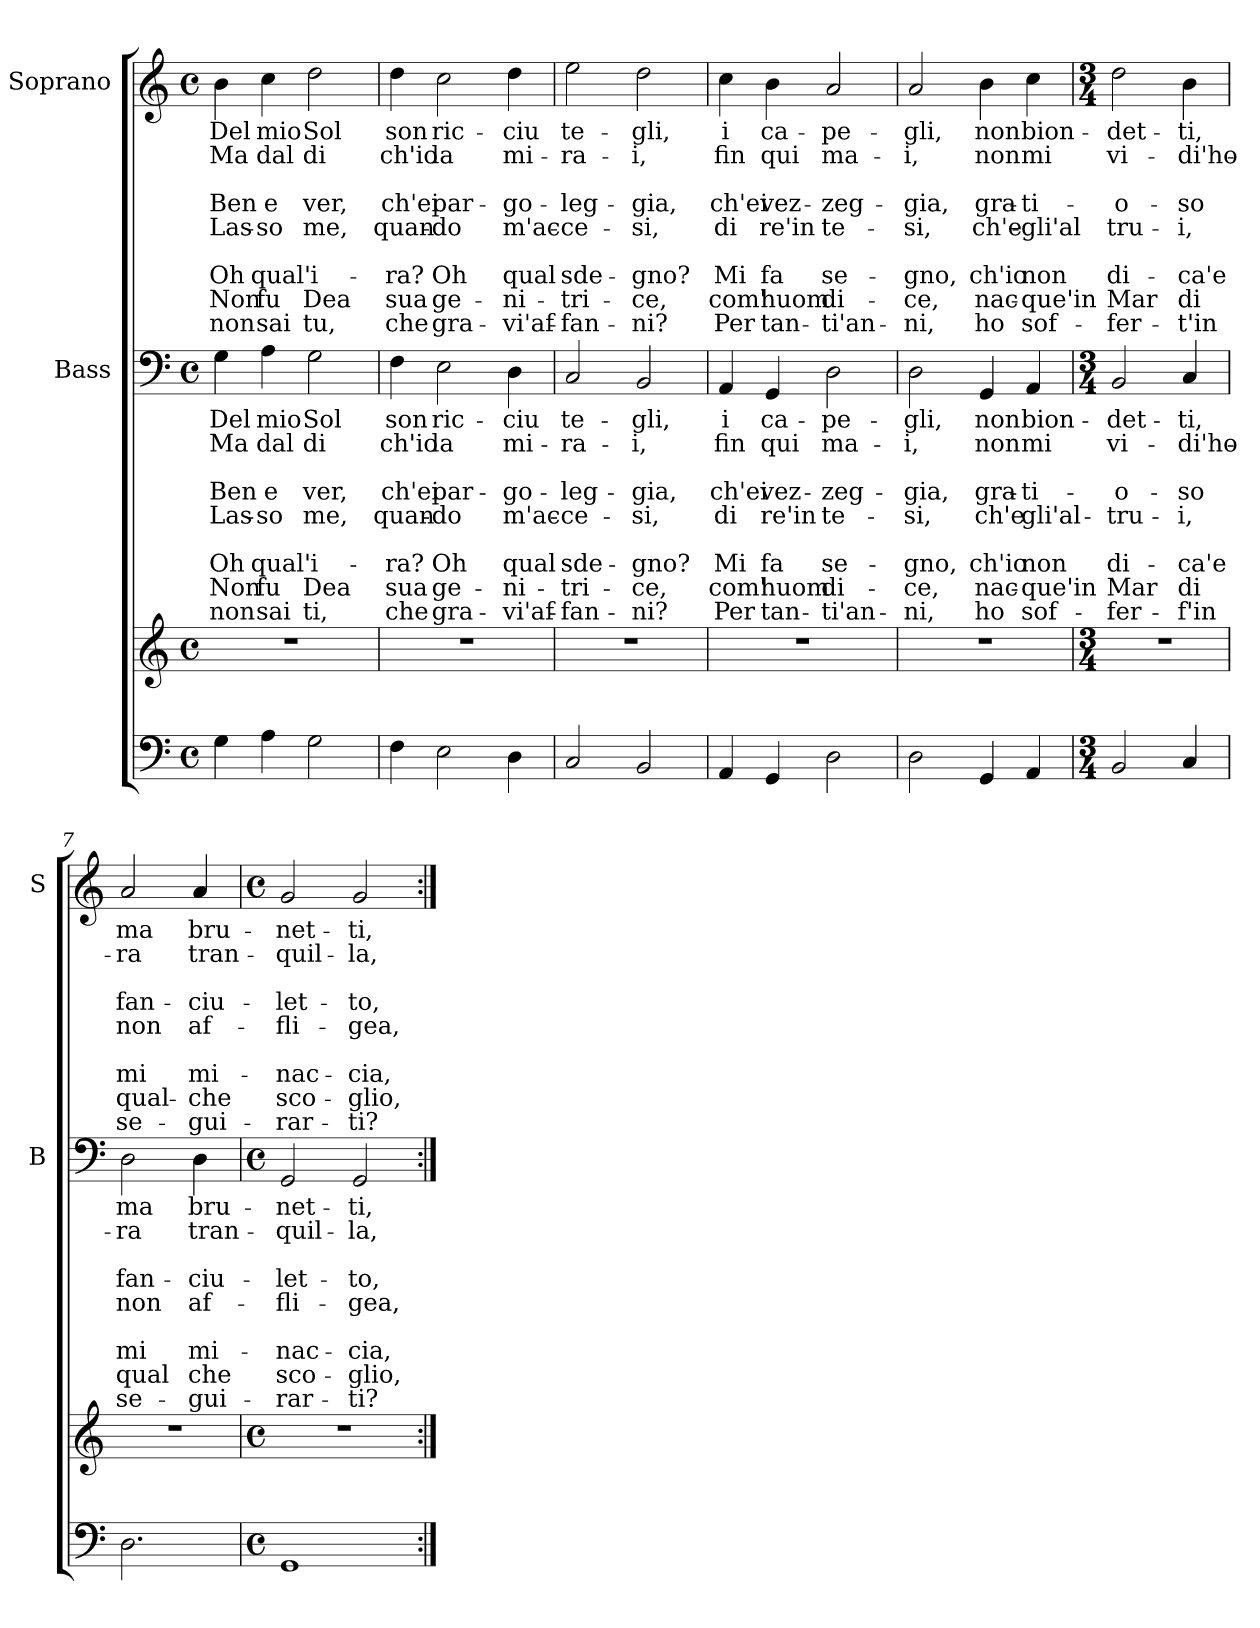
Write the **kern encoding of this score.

**kern	**kern	**kern	**text	**text	**text	**text	**text	**text	**text	**text	**text	**kern	**text	**text	**text	**text	**text	**text	**text	**text	**text
*part3	*part3	*part2	*part2	*part2	*part2	*part2	*part2	*part2	*part2	*part2	*part2	*part1	*part1	*part1	*part1	*part1	*part1	*part1	*part1	*part1	*part1
*staff4	*staff3	*staff2	*staff2	*staff2	*staff2	*staff2	*staff2	*staff2	*staff2	*staff2	*staff2	*staff1	*staff1	*staff1	*staff1	*staff1	*staff1	*staff1	*staff1	*staff1	*staff1
*	*	*I"Bass	*	*	*	*	*	*	*	*	*	*I"Soprano	*	*	*	*	*	*	*	*	*
*	*	*I'B	*	*	*	*	*	*	*	*	*	*I'S	*	*	*	*	*	*	*	*	*
*clefF4	*clefG2	*clefF4	*	*	*	*	*	*	*	*	*	*clefG2	*	*	*	*	*	*	*	*	*
*k[]	*k[]	*k[]	*	*	*	*	*	*	*	*	*	*k[]	*	*	*	*	*	*	*	*	*
*C:	*C:	*C:	*	*	*	*	*	*	*	*	*	*C:	*	*	*	*	*	*	*	*	*
*M4/4	*M4/4	*M4/4	*	*	*	*	*	*	*	*	*	*M4/4	*	*	*	*	*	*	*	*	*
*met(c)	*met(c)	*met(c)	*	*	*	*	*	*	*	*	*	*met(c)	*	*	*	*	*	*	*	*	*
=1	=1	=1	=1	=1	=1	=1	=1	=1	=1	=1	=1	=1	=1	=1	=1	=1	=1	=1	=1	=1	=1
!	!	!	!LO:LY:b	!LO:LY:b	!	!LO:LY:b	!LO:LY:b	!	!LO:LY:b	!LO:LY:b	!LO:LY:b	!	!LO:LY:b	!LO:LY:b	!	!LO:LY:b	!LO:LY:b	!	!LO:LY:b	!LO:LY:b	!LO:LY:b
4G\	1r	4G\	Del	Ma	.	Ben	Las-	.	Oh	Non	non	4b\	Del	Ma	.	Ben	Las-	.	Oh	Non	non
!	!	!	!LO:LY:b	!LO:LY:b	!	!LO:LY:b	!LO:LY:b	!	!LO:LY:b	!LO:LY:b	!LO:LY:b	!	!LO:LY:b	!LO:LY:b	!	!LO:LY:b	!LO:LY:b	!	!LO:LY:b	!LO:LY:b	!LO:LY:b
4A\	.	4A\	mio	dal	.	e	-so	.	qual'	fu	sai	4cc\	mio	dal	.	e	-so	.	qual'	fu	sai
!	!	!	!LO:LY:b	!LO:LY:b	!	!LO:LY:b	!LO:LY:b	!	!LO:LY:b	!LO:LY:b	!LO:LY:b	!	!LO:LY:b	!LO:LY:b	!	!LO:LY:b	!LO:LY:b	!	!LO:LY:b	!LO:LY:b	!LO:LY:b
2G\	.	2G\	Sol	di	.	ver,	me,	.	i-	Dea	ti,	2dd\	Sol	di	.	ver,	me,	.	i-	Dea	tu,
=2	=2	=2	=2	=2	=2	=2	=2	=2	=2	=2	=2	=2	=2	=2	=2	=2	=2	=2	=2	=2	=2
!	!	!	!LO:LY:b	!LO:LY:b	!	!LO:LY:b	!LO:LY:b	!	!LO:LY:b	!LO:LY:b	!LO:LY:b	!	!LO:LY:b	!LO:LY:b	!	!LO:LY:b	!LO:LY:b	!	!LO:LY:b	!LO:LY:b	!LO:LY:b
4F\	1r	4F\	son	ch'io	.	ch'ei	quan-	.	-ra?	sua	che	4dd\	son	ch'io	.	ch'ei	quan-	.	-ra?	sua	che
!	!	!	!LO:LY:b	!LO:LY:b	!	!LO:LY:b	!LO:LY:b	!	!LO:LY:b	!LO:LY:b	!LO:LY:b	!	!LO:LY:b	!LO:LY:b	!	!LO:LY:b	!LO:LY:b	!	!LO:LY:b	!LO:LY:b	!LO:LY:b
2E\	.	2E\	ric-	la	.	par-	-do	.	Oh	ge-	gra-	2cc\	ric-	la	.	par-	-do	.	Oh	ge-	gra-
!	!	!	!LO:LY:b	!LO:LY:b	!	!LO:LY:b	!LO:LY:b	!	!LO:LY:b	!LO:LY:b	!LO:LY:b	!	!LO:LY:b	!LO:LY:b	!	!LO:LY:b	!LO:LY:b	!	!LO:LY:b	!LO:LY:b	!LO:LY:b
4D\	.	4D\	-ciu	mi-	.	-go-	m'ac-	.	qual	-ni-	-vi'af-	4dd\	-ciu	mi-	.	-go-	m'ac-	.	qual	-ni-	-vi'af-
=3	=3	=3	=3	=3	=3	=3	=3	=3	=3	=3	=3	=3	=3	=3	=3	=3	=3	=3	=3	=3	=3
!	!	!	!LO:LY:b	!LO:LY:b	!	!LO:LY:b	!LO:LY:b	!	!LO:LY:b	!LO:LY:b	!LO:LY:b	!	!LO:LY:b	!LO:LY:b	!	!LO:LY:b	!LO:LY:b	!	!LO:LY:b	!LO:LY:b	!LO:LY:b
2C/	1r	2C/	te-	-ra-	.	-leg-	-ce-	.	sde-	-tri-	-fan-	2ee\	te-	-ra-	.	-leg-	-ce-	.	sde-	-tri-	-fan-
!	!	!	!LO:LY:b	!LO:LY:b	!	!LO:LY:b	!LO:LY:b	!	!LO:LY:b	!LO:LY:b	!LO:LY:b	!	!LO:LY:b	!LO:LY:b	!	!LO:LY:b	!LO:LY:b	!	!LO:LY:b	!LO:LY:b	!LO:LY:b
2BB/	.	2BB/	-gli,	-i,	.	-gia,	-si,	.	-gno?	-ce,	-ni?	2dd\	-gli,	-i,	.	-gia,	-si,	.	-gno?	-ce,	-ni?
=4	=4	=4	=4	=4	=4	=4	=4	=4	=4	=4	=4	=4	=4	=4	=4	=4	=4	=4	=4	=4	=4
!	!	!	!LO:LY:b	!LO:LY:b	!	!LO:LY:b	!LO:LY:b	!	!LO:LY:b	!LO:LY:b	!LO:LY:b	!	!LO:LY:b	!LO:LY:b	!	!LO:LY:b	!LO:LY:b	!	!LO:LY:b	!LO:LY:b	!LO:LY:b
4AA/	1r	4AA/	i	fin	.	ch'ei	di	.	Mi	com'	Per	4cc\	i	fin	.	ch'ei	di	.	Mi	com'	Per
!	!	!	!LO:LY:b	!LO:LY:b	!	!LO:LY:b	!LO:LY:b	!	!LO:LY:b	!LO:LY:b	!LO:LY:b	!	!LO:LY:b	!LO:LY:b	!	!LO:LY:b	!LO:LY:b	!	!LO:LY:b	!LO:LY:b	!LO:LY:b
4GG/	.	4GG/	ca-	qui	.	vez-	re'in	.	fa	huom	tan-	4b\	ca-	qui	.	vez-	re'in	.	fa	huom	tan-
!	!	!	!LO:LY:b	!LO:LY:b	!	!LO:LY:b	!LO:LY:b	!	!LO:LY:b	!LO:LY:b	!LO:LY:b	!	!LO:LY:b	!LO:LY:b	!	!LO:LY:b	!LO:LY:b	!	!LO:LY:b	!LO:LY:b	!LO:LY:b
2D\	.	2D\	-pe-	ma-	.	-zeg-	te-	.	se-	di-	-ti'an-	2a/	-pe-	ma-	.	-zeg-	te-	.	se-	di-	-ti'an-
!!LO:LB:g=z
=5	=5	=5	=5	=5	=5	=5	=5	=5	=5	=5	=5	=5	=5	=5	=5	=5	=5	=5	=5	=5	=5
!	!	!	!LO:LY:b	!LO:LY:b	!	!LO:LY:b	!LO:LY:b	!	!LO:LY:b	!LO:LY:b	!LO:LY:b	!	!LO:LY:b	!LO:LY:b	!	!LO:LY:b	!LO:LY:b	!	!LO:LY:b	!LO:LY:b	!LO:LY:b
2D\	1r	2D\	-gli,	-i,	.	-gia,	-si,	.	-gno,	-ce,	-ni,	2a/	-gli,	-i,	.	-gia,	-si,	.	-gno,	-ce,	-ni,
!	!	!	!LO:LY:b	!LO:LY:b	!	!LO:LY:b	!LO:LY:b	!	!LO:LY:b	!LO:LY:b	!LO:LY:b	!	!LO:LY:b	!LO:LY:b	!	!LO:LY:b	!LO:LY:b	!	!LO:LY:b	!LO:LY:b	!LO:LY:b
4GG/	.	4GG/	non	non	.	gra-	ch'e	.	ch'io	nac-	ho	4b\	non	non	.	gra-	ch'e-	.	ch'io	nac-	ho
!	!	!	!LO:LY:b	!LO:LY:b	!	!LO:LY:b	!LO:LY:b	!	!LO:LY:b	!LO:LY:b	!LO:LY:b	!	!LO:LY:b	!LO:LY:b	!	!LO:LY:b	!LO:LY:b	!	!LO:LY:b	!LO:LY:b	!LO:LY:b
4AA/	.	4AA/	bion-	mi	.	-ti-	gli'al-	.	non	-que'in	sof-	4cc\	bion-	mi	.	-ti-	-gli'al	.	non	-que'in	sof-
=6	=6	=6	=6	=6	=6	=6	=6	=6	=6	=6	=6	=6	=6	=6	=6	=6	=6	=6	=6	=6	=6
*M3/4	*M3/4	*M3/4	*	*	*	*	*	*	*	*	*	*M3/4	*	*	*	*	*	*	*	*	*
!	!	!	!LO:LY:b	!LO:LY:b	!	!LO:LY:b	!LO:LY:b	!	!LO:LY:b	!LO:LY:b	!LO:LY:b	!	!LO:LY:b	!LO:LY:b	!	!LO:LY:b	!LO:LY:b	!	!LO:LY:b	!LO:LY:b	!LO:LY:b
2BB/	2.r	2BB/	-det-	vi-	.	-o-	-tru-	.	di-	Mar	-fer-	2dd\	-det-	vi-	.	-o-	tru-	.	di-	Mar	-fer-
!	!	!	!LO:LY:b	!LO:LY:b	!	!LO:LY:b	!LO:LY:b	!	!LO:LY:b	!LO:LY:b	!LO:LY:b	!	!LO:LY:b	!LO:LY:b	!	!LO:LY:b	!LO:LY:b	!	!LO:LY:b	!LO:LY:b	!LO:LY:b
4C/	.	4C/	-ti,	-di'ho-	.	-so	-i,	.	-ca'e	di	-f'in	4b\	-ti,	-di'ho-	.	-so	-i,	.	-ca'e	di	-t'in
=7	=7	=7	=7	=7	=7	=7	=7	=7	=7	=7	=7	=7	=7	=7	=7	=7	=7	=7	=7	=7	=7
!	!	!	!LO:LY:b	!LO:LY:b	!	!LO:LY:b	!LO:LY:b	!	!LO:LY:b	!LO:LY:b	!LO:LY:b	!	!LO:LY:b	!LO:LY:b	!	!LO:LY:b	!LO:LY:b	!	!LO:LY:b	!LO:LY:b	!LO:LY:b
2.D\	2.r	2D\	ma	-ra	.	fan-	non	.	mi	qual	se-	2a/	ma	-ra	.	fan-	non	.	mi	qual-	se-
!	!	!	!LO:LY:b	!LO:LY:b	!	!LO:LY:b	!LO:LY:b	!	!LO:LY:b	!LO:LY:b	!LO:LY:b	!	!LO:LY:b	!LO:LY:b	!	!LO:LY:b	!LO:LY:b	!	!LO:LY:b	!LO:LY:b	!LO:LY:b
.	.	4D\	bru-	tran-	.	-ciu-	af-	.	mi-	che	-gui-	4a/	bru-	tran-	.	-ciu-	af-	.	mi-	-che	-gui-
=8	=8	=8	=8	=8	=8	=8	=8	=8	=8	=8	=8	=8	=8	=8	=8	=8	=8	=8	=8	=8	=8
*M4/4	*M4/4	*M4/4	*	*	*	*	*	*	*	*	*	*M4/4	*	*	*	*	*	*	*	*	*
*met(c)	*met(c)	*met(c)	*	*	*	*	*	*	*	*	*	*met(c)	*	*	*	*	*	*	*	*	*
!	!	!	!LO:LY:b	!LO:LY:b	!	!LO:LY:b	!LO:LY:b	!	!LO:LY:b	!LO:LY:b	!LO:LY:b	!	!LO:LY:b	!LO:LY:b	!	!LO:LY:b	!LO:LY:b	!	!LO:LY:b	!LO:LY:b	!LO:LY:b
1GG	1r	2GG/	-net-	-quil-	.	-let-	-fli-	.	-nac-	sco-	-rar-	2g/	-net-	-quil-	.	-let-	-fli-	.	-nac-	sco-	-rar-
!	!	!	!LO:LY:b	!LO:LY:b	!	!LO:LY:b	!LO:LY:b	!	!LO:LY:b	!LO:LY:b	!LO:LY:b	!	!LO:LY:b	!LO:LY:b	!	!LO:LY:b	!LO:LY:b	!	!LO:LY:b	!LO:LY:b	!LO:LY:b
.	.	2GG/	-ti,	-la,	.	-to,	-gea,	.	-cia,	-glio,	-ti?	2g/	-ti,	-la,	.	-to,	-gea,	.	-cia,	-glio,	-ti?
=:|!	=:|!	=:|!	=:|!	=:|!	=:|!	=:|!	=:|!	=:|!	=:|!	=:|!	=:|!	=:|!	=:|!	=:|!	=:|!	=:|!	=:|!	=:|!	=:|!	=:|!	=:|!
*-	*-	*-	*-	*-	*-	*-	*-	*-	*-	*-	*-	*-	*-	*-	*-	*-	*-	*-	*-	*-	*-
